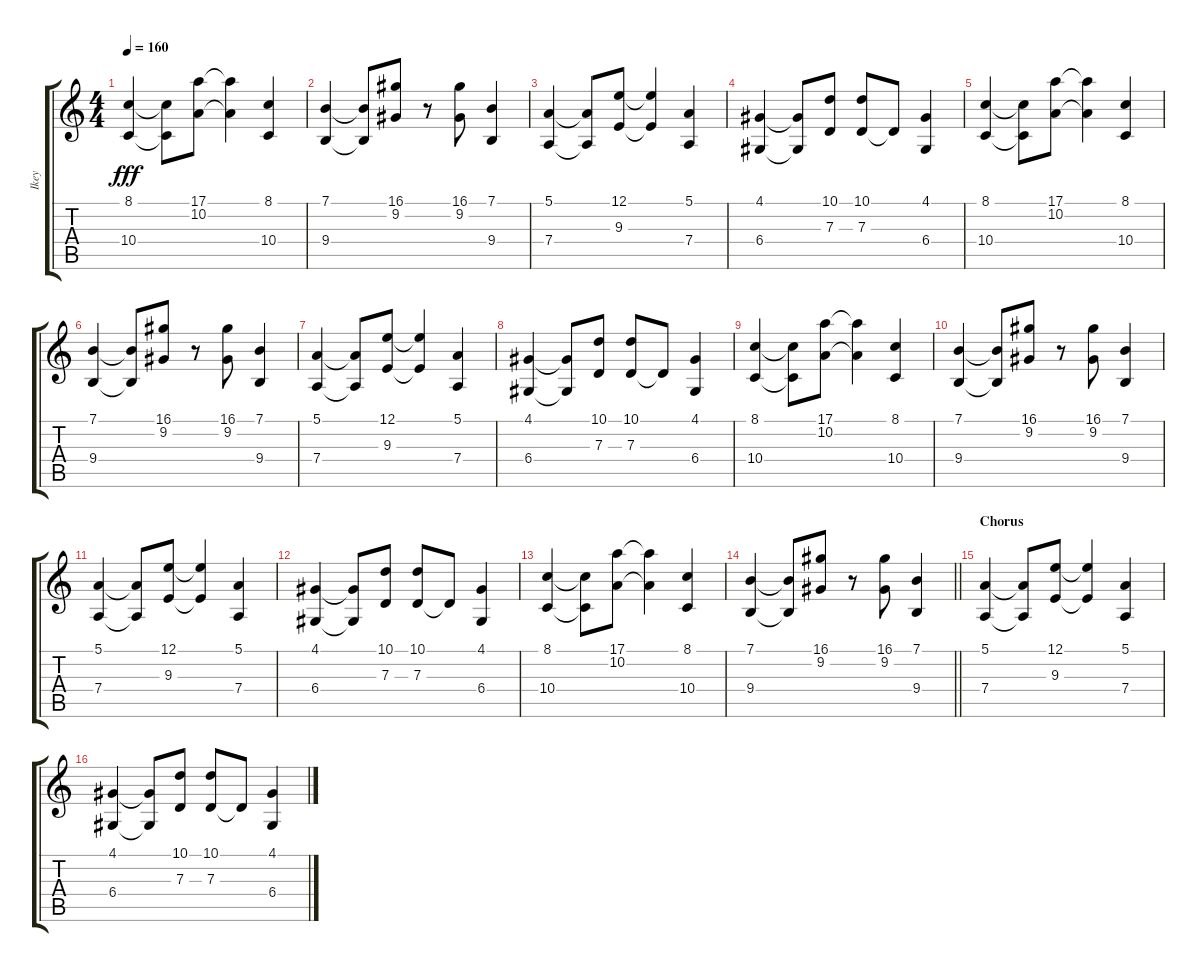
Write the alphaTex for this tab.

\track ("Ikey" "Ikey") {instrument electricgrandpiano}
\staff {score tabs}
\tuning (E4 B3 G3 D3 A2 E2) {hide}
\ts (4 4)
\tempo 160
\clef g2
\ks c
(8.1 10.4).4{dy fff} (8.1{t} 10.4{t}).8 (17.1 10.2).8 (17.1{t} 10.2{t}).4 (8.1 10.4).4 |
(7.1 9.4).4 (7.1{t} 9.4{t}).8 (16.1 9.2).8 r.8 (16.1 9.2).8 (7.1 9.4).4 |
(5.1 7.4).4 (5.1{t} 7.4{t}).8 (12.1 9.3).8 (12.1{t} 9.3{t}).4 (5.1 7.4).4 |
(4.1 6.4).4 (4.1{t} 6.4{t}).8 (10.1 7.3).8 (10.1 7.3).8 7.3{t}.8 (4.1 6.4).4 |
(8.1 10.4).4 (8.1{t} 10.4{t}).8 (17.1 10.2).8 (17.1{t} 10.2{t}).4 (8.1 10.4).4 |
(7.1 9.4).4 (7.1{t} 9.4{t}).8 (16.1 9.2).8 r.8 (16.1 9.2).8 (7.1 9.4).4 |
(5.1 7.4).4 (5.1{t} 7.4{t}).8 (12.1 9.3).8 (12.1{t} 9.3{t}).4 (5.1 7.4).4 |
(4.1 6.4).4 (4.1{t} 6.4{t}).8 (10.1 7.3).8 (10.1 7.3).8 7.3{t}.8 (4.1 6.4).4 |
(8.1 10.4).4 (8.1{t} 10.4{t}).8 (17.1 10.2).8 (17.1{t} 10.2{t}).4 (8.1 10.4).4 |
(7.1 9.4).4 (7.1{t} 9.4{t}).8 (16.1 9.2).8 r.8 (16.1 9.2).8 (7.1 9.4).4 |
(5.1 7.4).4 (5.1{t} 7.4{t}).8 (12.1 9.3).8 (12.1{t} 9.3{t}).4 (5.1 7.4).4 |
(4.1 6.4).4 (4.1{t} 6.4{t}).8 (10.1 7.3).8 (10.1 7.3).8 7.3{t}.8 (4.1 6.4).4 |
(8.1 10.4).4 (8.1{t} 10.4{t}).8 (17.1 10.2).8 (17.1{t} 10.2{t}).4 (8.1 10.4).4 |
\barLineRight lightlight
(7.1 9.4).4 (7.1{t} 9.4{t}).8 (16.1 9.2).8 r.8 (16.1 9.2).8 (7.1 9.4).4 |
\section ("" "Chorus")
(5.1 7.4).4{volume 7} (5.1{t} 7.4{t}).8 (12.1 9.3).8 (12.1{t} 9.3{t}).4 (5.1 7.4).4 |
(4.1 6.4).4 (4.1{t} 6.4{t}).8 (10.1 7.3).8 (10.1 7.3).8 7.3{t}.8 (4.1 6.4).4
